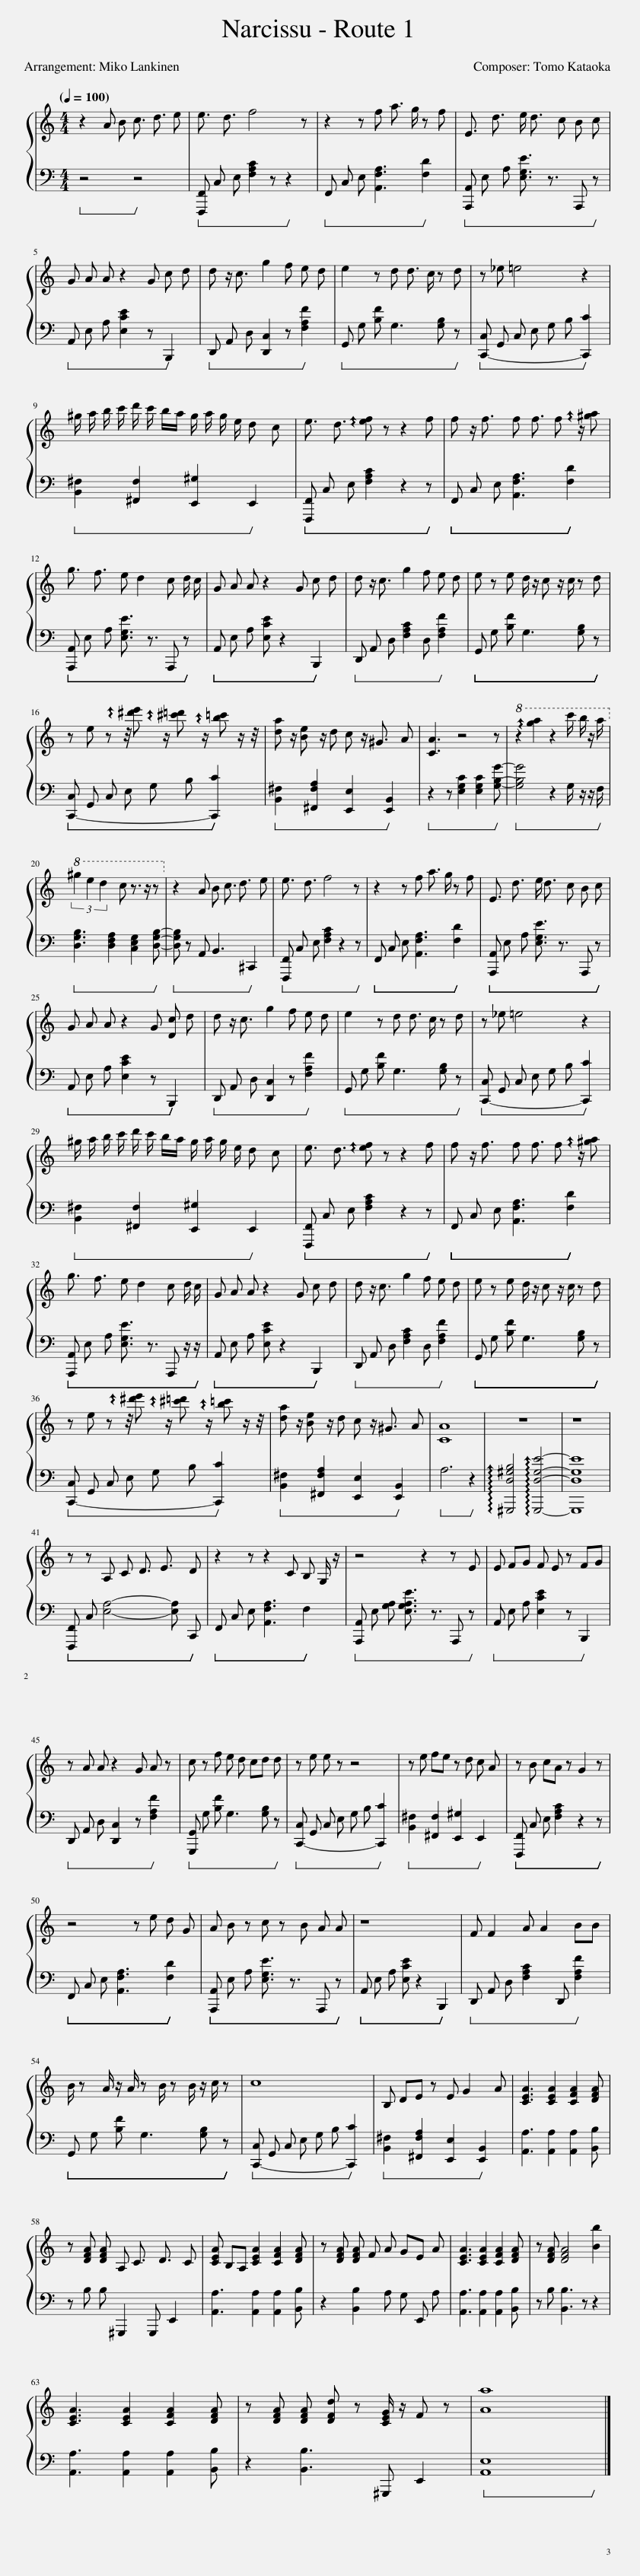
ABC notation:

X:1
%%score { 1 | 2 }
L:1/8
Q:1/4=100
M:4/4
I:linebreak $
K:C
V:1 treble
V:2 bass
V:1
 z2 A B c3/2 d3/2 e | e3/2 d3/2 f4 z | z2 z f a3/2 g/ z f | E3/2 d3/2 e/ d3/2 c B c |$ G A A z2 G c d | %5
 d z/ c3/2 g2 f e d | e2 z d d3/2 c/ z d | z _e =e4 z2 |$ ^g/ a/ b/ c'/ d'/ c'/ b/a/ g/ a/ g/ e/ d c | e3/2 d3/2 !arpeggio![ef] z z2 f | %10
 f z/ f3/2 f f3/2 f z/ !arpeggio![^ga] |$ g3/2 f3/2 e d2 c d/ c/ | G A A z2 G c d | d z/ c3/2 g2 f e d | e z e d/ z/ c z/ c/ z d |$ %15
 z e z z/4 !arpeggio![^d'e'] z/ !arpeggio![^c'=d'] z/ !arpeggio![b=c'] z/ z/4 | [da] z/ [Be] z/ d c z/ ^G3/2 A | [CA]3 z4 z |!8va(! z2 !arpeggio![g'a']2 z2 c''/ b'/ z/ a'/!8va)! |$!8va(! (3^g'2 e'2 d'2 c' z3/2 z/ z!8va)! | %20
 z2 A B c3/2 d3/2 e | e3/2 d3/2 f4 z | z2 z f a3/2 g/ z f | E3/2 d3/2 e/ d3/2 c B c |$ G A A z2 G [Dc] d | %25
 d z/ c3/2 g2 f e d | e2 z d d3/2 c/ z d | z _e =e4 z2 |$ ^g/ a/ b/ c'/ d'/ c'/ b/a/ g/ a/ g/ e/ d c | e3/2 d3/2 !arpeggio![ef] z z2 f | %30
 f z/ f3/2 f f3/2 f z/ !arpeggio![^ga] |$ g3/2 f3/2 e d2 c d/ c/ | G A A z2 G c d | d z/ c3/2 g2 f e d | e z e d/ z/ c z/ c/ z d |$ %35
 z e z z/4 !arpeggio![^d'e'] z/ !arpeggio![^c'=d'] z/ !arpeggio![b=c'] z/ z/4 | [da] z/ [Be] z/ d c z/ ^G3/2 A | [CA]8 | z8 | z8 |$ %40
 z z A, C D3/2 E3/2 D | z2 z z2 C B, G,/ z/ | z4 z2 z E | E FG F E z FG |$ z A A z2 G A z | %45
 c z f e d cd d | z e e z z4 | z e fe z d c A | z B cA z G2 z |$ z4 z e d G | %50
 A B z c z B A A | z8 | F F2 A A2 BB |$ B/ z A/ z/ A/ z B/ z B/ z/ c/ z | c8 | %55
 B, DE z E G2 A | [CEA]3 [CEA]2 [CFA]2 [DFA] |$ z [DFA] [DFA] A, C3/2 D3/2 C | [CEA] B,A, [CEA]2 [CFA]2 [DFA] | z [DFA] [DFA] F A GE A | %60
 [CEA]3 [CEA]2 [CFA]2 [DFA] | z [DFA] [DFA]4 [Bb]2 |$ [CEA]3 [CEA]2 [CFA]2 [DFA] | z [DFA] [DFA] [DFd] z [CEG]/ z/ F z | [Aa]8 |] %65
V:2
!ped! z4 z4!ped-up! |!ped! [F,,,F,,] C, E, [F,A,C]2 z z2!ped-up! |!ped! F,, C, E, [A,,F,A,]3 [F,D]2!ped-up! |!ped! [A,,,A,,] E, A, [E,G,E]3/2 z3/2 A,,, z!ped-up! |$!ped! A,, E, A, [E,CE]2 z B,,,2!ped-up! | %5
!ped! D,, A,, D, [D,,C,]2 z [F,A,F]2!ped-up! |!ped! G,, G, [B,F] G,3 [G,B,] z!ped-up! |!ped! [C,,-C,] G,, C, E, G, B, [C,,C]2!ped-up! |$!ped! [B,,^F,]2 [^F,,F,]2 [E,,^G,]2 E,,2!ped-up! |!ped! [F,,,F,,] C, E, [F,A,C]2 z2 z!ped-up! | %10
!ped! F,, C, E, [A,,F,A,]3 [F,D]2!ped-up! |$!ped! [A,,,A,,] E, A, [E,G,E]3/2 z3/2 A,,, z!ped-up! |!ped! A,, E, A, [E,CE] z2 B,,,2!ped-up! |!ped! D,, A,, D, [F,A,C]2 D, [F,A,F]2!ped-up! |!ped! G,, G, [B,F] G,3 [G,B,] z!ped-up! |$ %15
!ped! [C,,-C,] G,, C, E, G, B, [C,,C]2!ped-up! |!ped! [B,,^F,]2 [^F,,F,A,]2 [E,,E,]2 [E,,B,,]2!ped-up! |!ped! z2 z [E,G,C]2 [E,G,C]2 [G,B,G]-!ped-up! |!ped! [G,B,G]4 z2 G,/ z/ z/ F,/!ped-up! |$!ped! [D,G,B,]3 [D,F,A,]2 [C,E,G,]2 [D,G,B,]-!ped-up! | %20
!ped! [D,G,B,] z A,, B,,3 ^C,,2!ped-up! |!ped! [F,,,F,,] C, E, [F,A,C]2 z2 z!ped-up! |!ped! F,, C, E, [A,,F,A,]3 [F,D]2!ped-up! |!ped! [A,,,A,,] E, A, [E,G,E]3/2 z3/2 A,,, z!ped-up! |$!ped! A,, E, A, [E,CE]2 z B,,,2!ped-up! | %25
!ped! D,, A,, D, [D,,C,]2 z [F,A,F]2!ped-up! |!ped! G,, G, [B,F] G,3 [G,B,] z!ped-up! |!ped! [C,,-C,] G,, C, E, G, B, [C,,C]2!ped-up! |$!ped! [B,,^F,]2 [^F,,F,]2 [E,,^G,]2 E,,2!ped-up! |!ped! [F,,,F,,] C, E, [F,A,C]2 z2 z!ped-up! | %30
!ped! F,, C, E, [A,,F,A,]3 [F,D]2!ped-up! |$!ped! [A,,,A,,] E, A, [E,G,E]3/2 z3/2 A,,, z/ z/!ped-up! |!ped! A,, E, A, [E,CE] z2 B,,,2!ped-up! |!ped! D,, A,, D, [F,A,C]2 D, [F,A,F]2!ped-up! |!ped! G,, G, [B,F] G,3 [G,B,] z!ped-up! |$ %35
!ped! [C,,-C,] G,, C, E, G, B, [C,,C]2!ped-up! |!ped! [B,,^F,]2 [^F,,F,A,]2 [E,,E,]2 [E,,B,,]2!ped-up! |!ped! A,6 z2!ped-up! | !arpeggio![^G,,,D,^G,B,]4 !arpeggio![G,,,D,G,E]4- | [G,,,D,G,E]8 |$ %40
!ped! [F,,,F,,] C, [E,A,]4- [E,A,] C,,!ped-up! |!ped! F,, C, E, [A,,F,A,]3 F,2!ped-up! |!ped! [A,,,A,,] E, [G,A,] [E,G,A,E]3/2 z3/2 A,,, z!ped-up! |!ped! A,, E, A, [E,CE]2 z B,,,2!ped-up! |$!ped! D,, A,, D, [D,,C,]2 z [F,A,F]2!ped-up! | %45
!ped! [G,,,G,,] G, [B,F] G,3 [G,B,] z!ped-up! |!ped! [C,,-C,] G,, C, E, G, B, [C,,C]2!ped-up! |!ped! [B,,^F,]2 [^F,,F,]2 [E,,^G,]2 E,,2!ped-up! |!ped! [F,,,F,,] C, E, [F,A,C]2 z2 z!ped-up! |$!ped! F,, C, E, [A,,F,A,]3 [F,D]2!ped-up! | %50
!ped! [A,,,A,,] E, A, [E,G,E]3/2 z3/2 A,,, z!ped-up! |!ped! A,, E, A, [E,CE] z2 B,,,2!ped-up! |!ped! D,, A,, D, [F,A,C]2 D,, [F,A,F]2!ped-up! |$!ped! G,, G, [B,F] G,3 [G,B,] z!ped-up! |!ped! [C,,-C,] G,, C, E, G, B, [C,,C]2!ped-up! | %55
!ped! [B,,^F,]2 [^F,,F,A,]2 [E,,E,]2 [E,,B,,]2!ped-up! | [A,,A,]3 [A,,A,]2 [A,,A,]2 [B,,B,] |$ z B, B, ^G,,,2 G,,, E,,2 | [A,,A,]3 [A,,A,]2 [A,,A,]2 [B,,B,] | z2 [B,,B,]2 A, G, E,, A, | %60
 [A,,A,]3 [A,,A,]2 [A,,A,]2 [B,,B,] | z B, [B,,B,]3 z z2 |$ [A,,A,]3 [A,,A,]2 [A,,A,]2 [B,,B,] | z2 [B,,B,]3 ^G,,, E,,2 |!ped! [A,,E,]8!ped-up! |] %65
